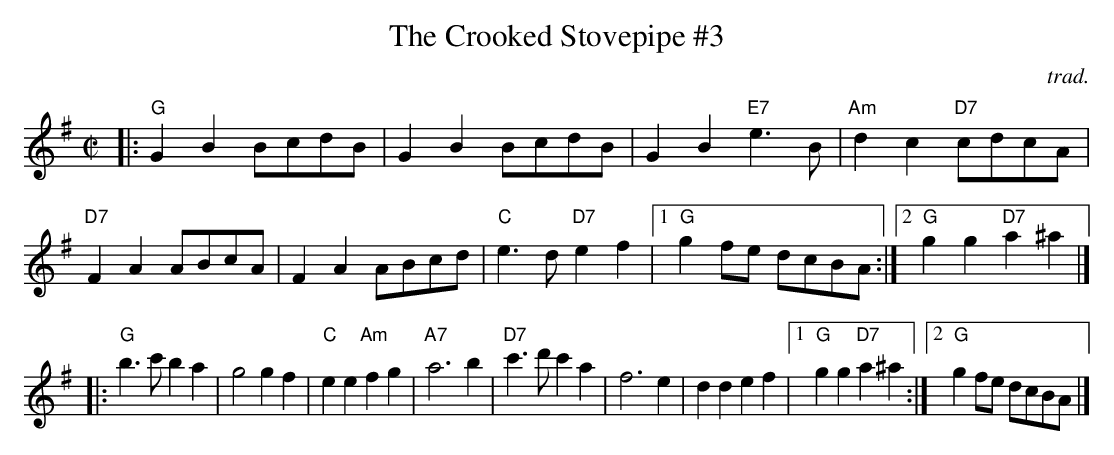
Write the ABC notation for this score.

X:1
T: Crooked Stovepipe #3, The
C: trad.
M: C|
K: G
|:\
"G"G2B2 BcdB | G2B2 BcdB | G2B2 "E7"e3B | "Am"d2c2 "D7"cdcA |\
"D7"F2A2 ABcA | F2A2 ABcd | "C"e3d "D7"e2f2 |1 "G"g2fe dcBA :|2 "G"g2g2 "D7"a2^a2 |]
|:\
"G"b3c' b2a2 | g4 g2f2 | "C"e2e2 "Am"f2g2 | "A7"a6 b2 |\
"D7"c'3d' c'2a2 | f6 e2 | d2d2 e2f2 |1 "G"g2g2 "D7"a2^a2 :|2 "G"g2fe dcBA |]
